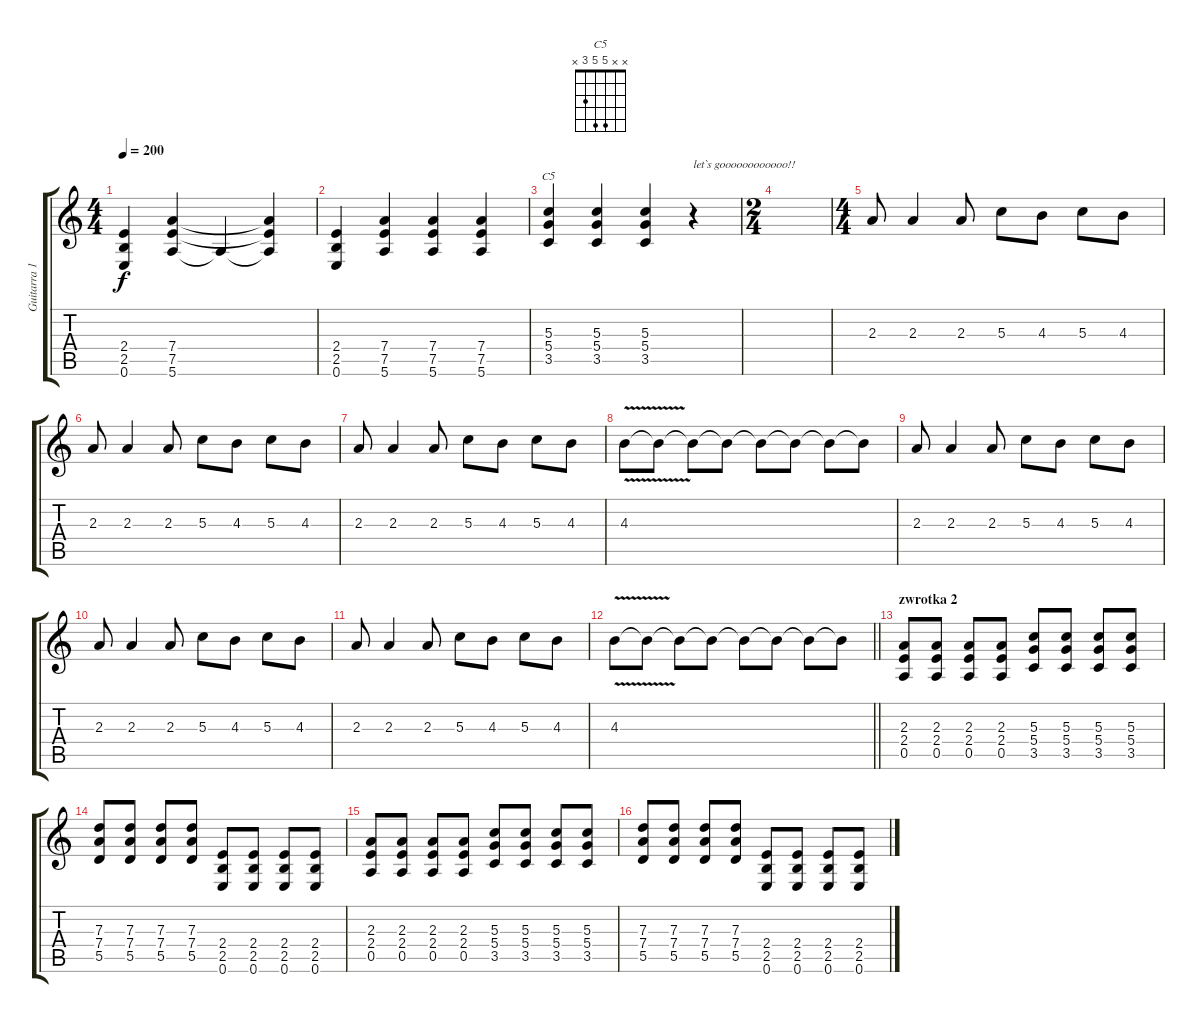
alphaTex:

\track ("Guitarra 1" "Guitarra 1") {instrument overdrivenguitar}
\staff {score tabs}
\tuning (E4 B3 G3 D3 A2 E2) {hide}
\chord ("C5" x x 5 5 3 x)
\ts (4 4)
\tempo 200
\clef g2
\ks c
(2.4 2.5 0.6).4{dy f} (7.4 7.5 5.6).4 5.6{t}.4 (7.4{t} 7.5{t} 5.6{t}).4 |
(2.4 2.5 0.6).4 (7.4 7.5 5.6).4 (7.4 7.5 5.6).4 (7.4 7.5 5.6).4 |
(5.3 5.4 3.5).4{ch "C5"} (5.3 5.4 3.5).4 (5.3 5.4 3.5).4 r.4{txt "let`s goooooooooooo!!"} |
\ts (2 4)
|
\ts (4 4)
2.3.8 2.3.4 2.3.8 5.3.8 4.3.8 5.3.8 4.3.8 |
2.3.8 2.3.4 2.3.8 5.3.8 4.3.8 5.3.8 4.3.8 |
2.3.8 2.3.4 2.3.8 5.3.8 4.3.8 5.3.8 4.3.8 |
4.3{v}.8 4.3{t}.8 4.3{t}.8 4.3{t}.8 4.3{t}.8 4.3{t}.8 4.3{t}.8 4.3{t}.8 |
2.3.8 2.3.4 2.3.8 5.3.8 4.3.8 5.3.8 4.3.8 |
2.3.8 2.3.4 2.3.8 5.3.8 4.3.8 5.3.8 4.3.8 |
2.3.8 2.3.4 2.3.8 5.3.8 4.3.8 5.3.8 4.3.8 |
\barLineRight lightlight
4.3{v}.8 4.3{t}.8 4.3{t}.8 4.3{t}.8 4.3{t}.8 4.3{t}.8 4.3{t}.8 4.3{t}.8 |
\section ("" "zwrotka 2")
(2.3 2.4 0.5).8 (2.3 2.4 0.5).8 (2.3 2.4 0.5).8 (2.3 2.4 0.5).8 (5.3 5.4 3.5).8 (5.3 5.4 3.5).8 (5.3 5.4 3.5).8 (5.3 5.4 3.5).8 |
(7.3 7.4 5.5).8 (7.3 7.4 5.5).8 (7.3 7.4 5.5).8 (7.3 7.4 5.5).8 (2.4 2.5 0.6).8 (2.4 2.5 0.6).8 (2.4 2.5 0.6).8 (2.4 2.5 0.6).8 |
(2.3 2.4 0.5).8 (2.3 2.4 0.5).8 (2.3 2.4 0.5).8 (2.3 2.4 0.5).8 (5.3 5.4 3.5).8 (5.3 5.4 3.5).8 (5.3 5.4 3.5).8 (5.3 5.4 3.5).8 |
(7.3 7.4 5.5).8 (7.3 7.4 5.5).8 (7.3 7.4 5.5).8 (7.3 7.4 5.5).8 (2.4 2.5 0.6).8 (2.4 2.5 0.6).8 (2.4 2.5 0.6).8 (2.4 2.5 0.6).8
